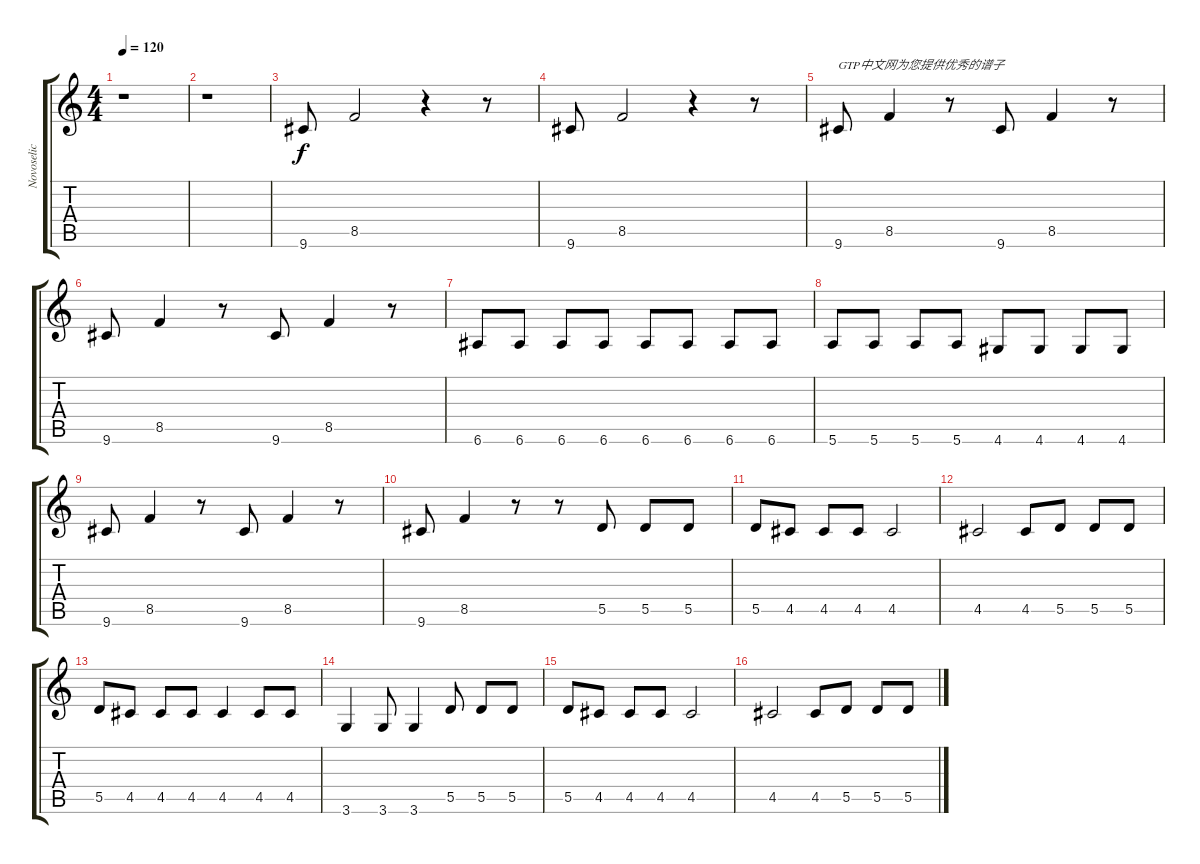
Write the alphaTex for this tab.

\track ("Novoselic" "Novoselic") {instrument electricbassfinger}
\staff {score tabs}
\tuning (E4 B3 G3 D3 A2 E2) {hide}
\ts (4 4)
\tempo 120
\clef g2
\ks c
r.1{dy f instrument electricbassfinger} |
r.1 |
9.6.8 8.5.2 r.4 r.8 |
9.6.8 8.5.2 r.4 r.8 |
9.6.8{txt "GTP中文网为您提供优秀的谱子"} 8.5.4 r.8 9.6.8 8.5.4 r.8 |
9.6.8 8.5.4 r.8 9.6.8 8.5.4 r.8 |
6.6.8 6.6.8 6.6.8 6.6.8 6.6.8 6.6.8 6.6.8 6.6.8 |
5.6.8 5.6.8 5.6.8 5.6.8 4.6.8 4.6.8 4.6.8 4.6.8 |
9.6.8 8.5.4 r.8 9.6.8 8.5.4 r.8 |
9.6.8 8.5.4 r.8 r.8 5.5.8 5.5.8 5.5.8 |
5.5.8 4.5.8 4.5.8 4.5.8 4.5.2 |
4.5.2 4.5.8 5.5.8 5.5.8 5.5.8 |
5.5.8 4.5.8 4.5.8 4.5.8 4.5.4 4.5.8 4.5.8 |
3.6.4 3.6.8 3.6.4 5.5.8 5.5.8 5.5.8 |
5.5.8 4.5.8 4.5.8 4.5.8 4.5.2 |
4.5.2 4.5.8 5.5.8 5.5.8 5.5.8
